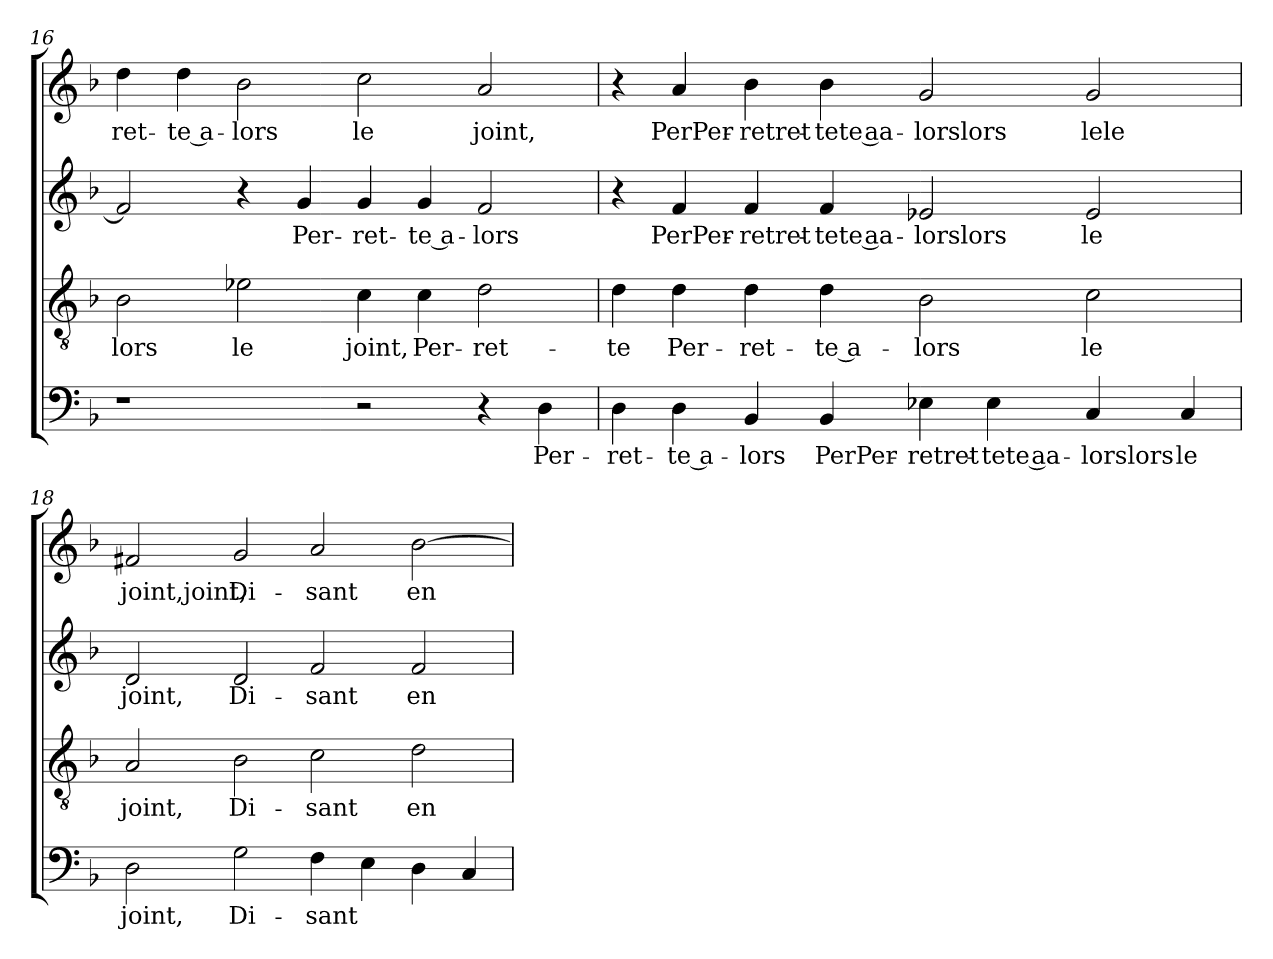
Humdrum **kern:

**kern	**text	**kern	**text	**kern	**text	**kern	**text
*part4	*part4	*part3	*part3	*part2	*part2	*part1	*part1
*staff4	*staff4	*staff3	*staff3	*staff2	*staff2	*staff1	*staff1
!!LO:LB:g=z
*clefF4	*	*clefGv2	*	*clefG2	*	*clefG2	*
*k[b-]	*	*k[b-]	*	*k[b-]	*	*k[b-]	*
=16	=16	=16	=16	=16	=16	=16	=16
1r	.	2B-	-lors	2f]	.	4dd	-ret-
.	.	.	.	.	.	4dd	-te a-
.	.	2e-X	le	4r	.	2b-	-lors
.	.	.	.	4g	Per-	.	.
2r	.	4c	joint,	4g	-ret-	2cc	le
.	.	4c	Per-	4g	-te a-	.	.
4r	.	2d	-ret-	2f	-lors	2a	joint,
4D	Per-	.	.	.	.	.	.
=17	=17	=17	=17	=17	=17	=17	=17
4D	-ret-	4d	-te	4r	.	4r	.
4D	-te a-	4d	Per-	4f	PerPer-	4a	PerPer-
4BB-	-lors	4d	-ret-	4f	-retret-	4b-	-retret-
4BB-	PerPer-	4d	-te a-	4f	-tete aa-	4b-	-tete aa-
4E-X	-retret-	2B-	-lors	2e-X	-lorslors	2g	-lorslors
4E-	-tete aa-	.	.	.	.	.	.
4C	-lorslors	2c	le	2e-	le	2g	lele
4C	le	.	.	.	.	.	.
=18	=18	=18	=18	=18	=18	=18	=18
2D	joint,	2A	joint,	2d	joint,	2f#X	joint,joint,
2G	Di-	2B-	Di-	2d	Di-	2g	Di-
4F	-sant	2c	-sant	2f	-sant	2a	-sant
4E	.	.	.	.	.	.	.
4D	.	2d	en	2f	en	[2b-	en
4C	.	.	.	.	.	.	.
=	=	=	=	=	=	=	=
*-	*-	*-	*-	*-	*-	*-	*-
